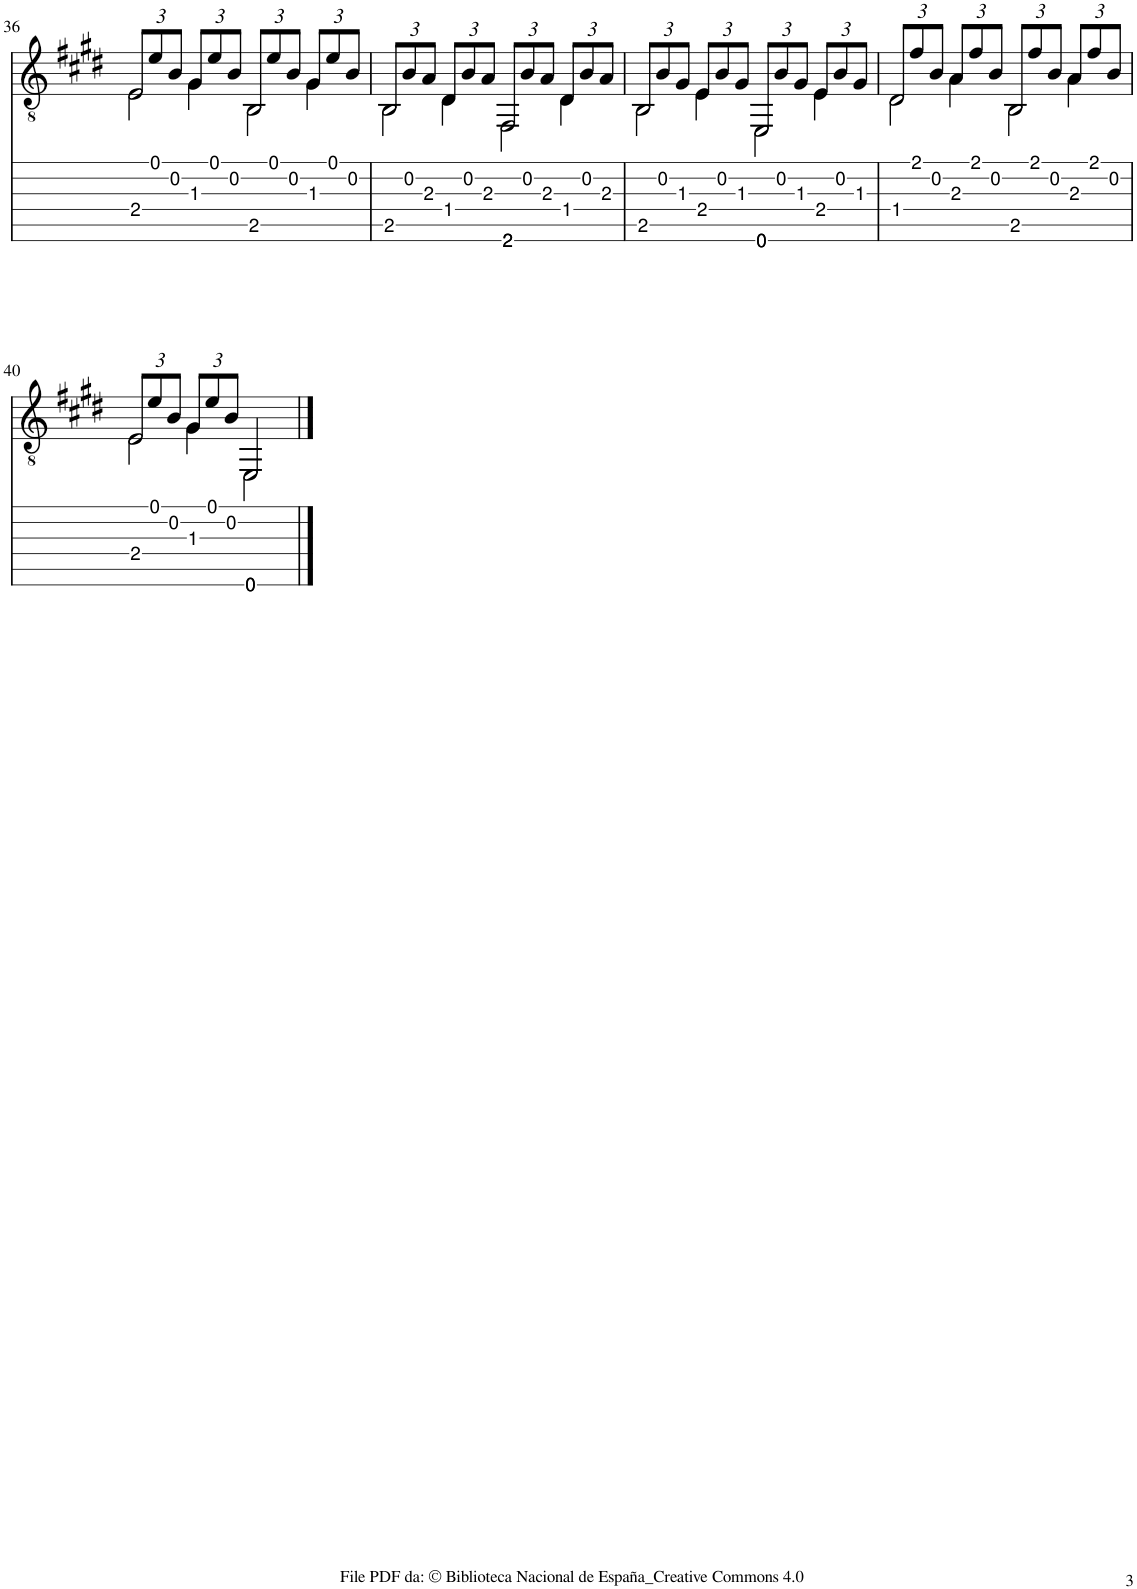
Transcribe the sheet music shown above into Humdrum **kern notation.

**kern	**kern
*part1	*part1
*staff2	*staff1
*I"Guitar	*
*I'Guit.	*
!!LO:PB:g=z
*	*clefGv2
*k[f#c#g#d#]	*k[f#c#g#d#]
*M4/4	*M4/4
*met(c)	*met(c)
*Xbrackettup	*Xbrackettup
=36	=36
*^	*
*	*^	*
!	!	!	!LO:N:head=open
*	*	*	*^
*	*	*	*	*^
12EL	4ryy	2E	12E/L	4ryy	2E\
12e	.	.	12e/	.	.
12BJ	.	.	12B/J	.	.
12G#L	4G#	.	12G#/L	4G#\	.
12e	.	.	12e/	.	.
12BJ	.	.	12B/J	.	.
!	!	!	!LO:N:head=open	!	!
12BBL	4ryy	2BB	12BB/L	4ryy	2BB\
12e	.	.	12e/	.	.
12BJ	.	.	12B/J	.	.
12G#L	4G#	.	12G#/L	4G#\	.
12e	.	.	12e/	.	.
12BJ	.	.	12B/J	.	.
=37	=37	=37	=37	=37	=37
!	!	!	!LO:N:head=open	!	!
12BBL	4ryy	2BB	12BB/L	4ryy	2BB\
12B	.	.	12B/	.	.
12AJ	.	.	12A/J	.	.
12D#L	4D#	.	12D#/L	4D#\	.
12B	.	.	12B/	.	.
12AJ	.	.	12A/J	.	.
!	!	!	!LO:N:head=open	!	!
12FF#L	4ryy	2FF#	12FF#/L	4ryy	2FF#\
12B	.	.	12B/	.	.
12AJ	.	.	12A/J	.	.
12D#L	4D#	.	12D#/L	4D#\	.
12B	.	.	12B/	.	.
12AJ	.	.	12A/J	.	.
=38	=38	=38	=38	=38	=38
!	!	!	!LO:N:head=open	!	!
12BBL	4ryy	2BB	12BB/L	4ryy	2BB\
12B	.	.	12B/	.	.
12G#J	.	.	12G#/J	.	.
12EL	4E	.	12E/L	4E\	.
12B	.	.	12B/	.	.
12G#J	.	.	12G#/J	.	.
!	!	!	!LO:N:head=open	!	!
12EEL	4ryy	2EE	12EE/L	4ryy	2EE\
12B	.	.	12B/	.	.
12G#J	.	.	12G#/J	.	.
12EL	4E	.	12E/L	4E\	.
12B	.	.	12B/	.	.
12G#J	.	.	12G#/J	.	.
=39	=39	=39	=39	=39	=39
!	!	!	!LO:N:head=open	!	!
12D#L	4ryy	2D#	12D#/L	4ryy	2D#\
12f#	.	.	12f#/	.	.
12BJ	.	.	12B/J	.	.
12AL	4A	.	12A/L	4A\	.
12f#	.	.	12f#/	.	.
12BJ	.	.	12B/J	.	.
!	!	!	!LO:N:head=open	!	!
12BBL	4ryy	2BB	12BB/L	4ryy	2BB\
12f#	.	.	12f#/	.	.
12BJ	.	.	12B/J	.	.
12AL	4A	.	12A/L	4A\	.
12f#	.	.	12f#/	.	.
12BJ	.	.	12B/J	.	.
!!LO:LB:g=z	!!	!!
=40	=40	=40	=40	=40	=40
!	!	!	!LO:N:head=open	!	!
12EL	4ryy	2E	12E/L	4ryy	2E\
12e	.	.	12e/	.	.
12BJ	.	.	12B/J	.	.
12G#L	4G#	.	12G#/L	4G#\	.
12e	.	.	12e/	.	.
12BJ	.	.	12B/J	.	.
2EE	2ryy	2EE	2EE/	2ryy	2EE\
*v	*v	*v	*	*	*
*	*v	*v	*v
==	==
*-	*-
